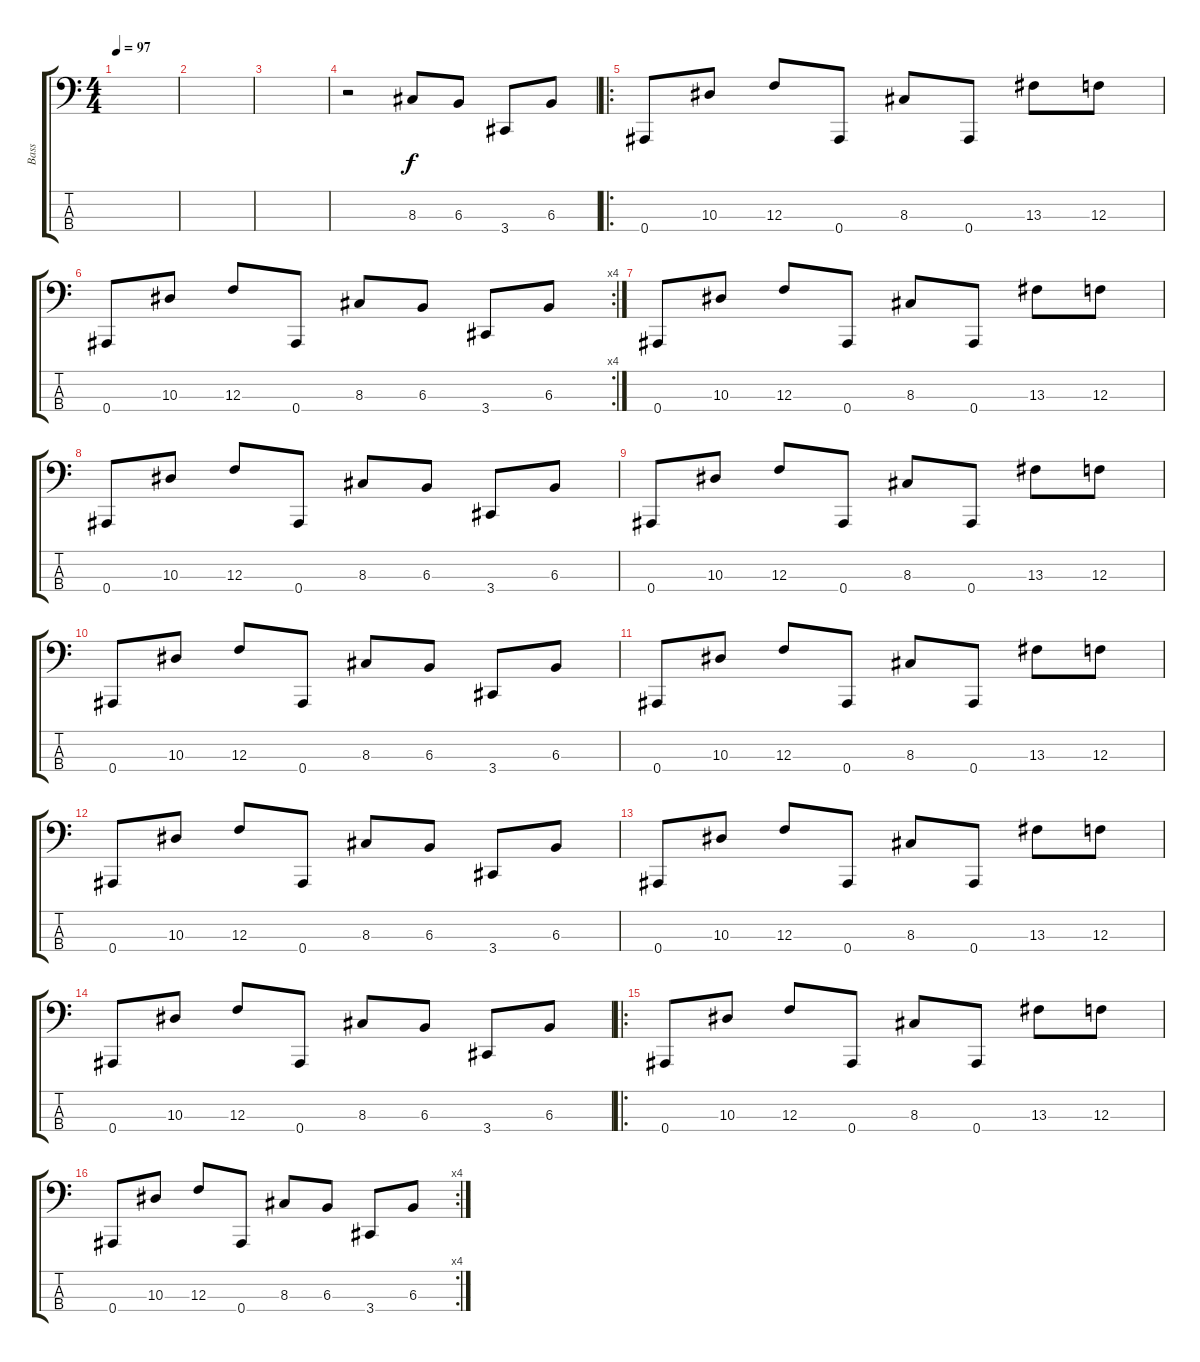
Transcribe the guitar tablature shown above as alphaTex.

\track ("Bass" "Bass") {instrument electricbasspick}
\staff {score tabs}
\tuning (Eb2 Bb1 F1 Bb0) {hide}
\ts (4 4)
\tempo 97
\clef f4
\ks c
|
|
|
r.2 8.3.8 6.3.8 3.4.8 6.3.8 |
\ro
0.4.8 10.3.8 12.3.8 0.4.8 8.3.8 0.4.8 13.3.8 12.3.8 |
\rc 4
0.4.8 10.3.8 12.3.8 0.4.8 8.3.8 6.3.8 3.4.8 6.3.8 |
0.4.8 10.3.8 12.3.8 0.4.8 8.3.8 0.4.8 13.3.8 12.3.8 |
0.4.8 10.3.8 12.3.8 0.4.8 8.3.8 6.3.8 3.4.8 6.3.8 |
0.4.8 10.3.8 12.3.8 0.4.8 8.3.8 0.4.8 13.3.8 12.3.8 |
0.4.8 10.3.8 12.3.8 0.4.8 8.3.8 6.3.8 3.4.8 6.3.8 |
0.4.8 10.3.8 12.3.8 0.4.8 8.3.8 0.4.8 13.3.8 12.3.8 |
0.4.8 10.3.8 12.3.8 0.4.8 8.3.8 6.3.8 3.4.8 6.3.8 |
0.4.8 10.3.8 12.3.8 0.4.8 8.3.8 0.4.8 13.3.8 12.3.8 |
0.4.8 10.3.8 12.3.8 0.4.8 8.3.8 6.3.8 3.4.8 6.3.8 |
\ro
0.4.8 10.3.8 12.3.8 0.4.8 8.3.8 0.4.8 13.3.8 12.3.8 |
\rc 4
0.4.8 10.3.8 12.3.8 0.4.8 8.3.8 6.3.8 3.4.8 6.3.8
